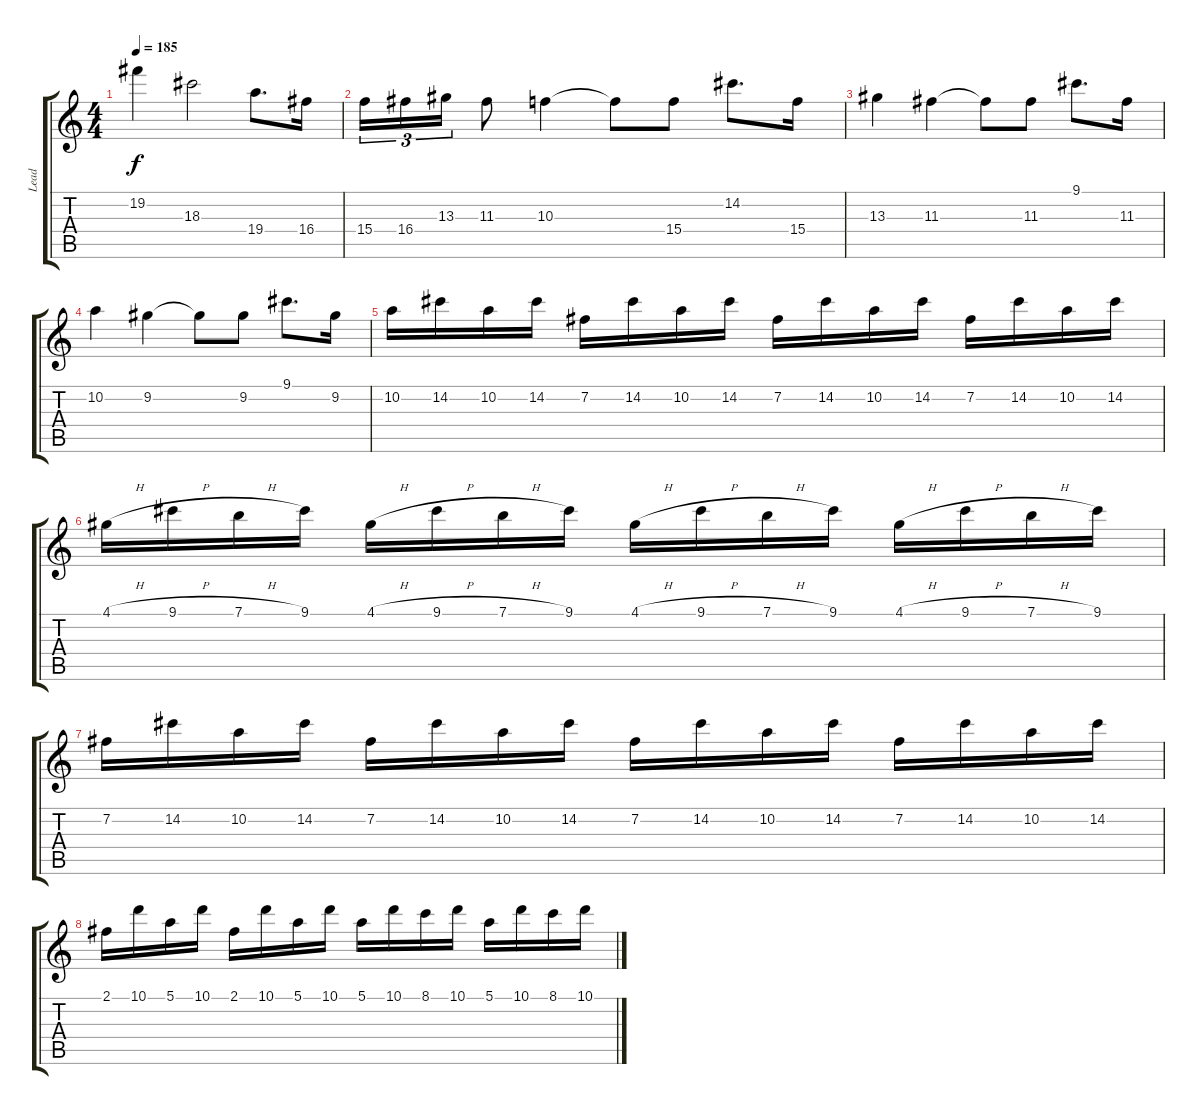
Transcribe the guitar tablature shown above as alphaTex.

\track ("Lead" "Lead") {instrument distortionguitar}
\staff {score tabs}
\tuning (E4 B3 G3 D3 A2 E2) {hide}
\ts (4 4)
\tempo 185
\clef g2
\ks c
19.2.4{dy f} 18.3.2 19.4.8{d} 16.4.16 |
15.4.16{tu (3 2)} 16.4.16{tu (3 2)} 13.3.16{tu (3 2)} 11.3.8 10.3.4 10.3{t}.8 15.4.8 14.2.8{d} 15.4.16 |
13.3.4 11.3.4 11.3{t}.8 11.3.8 9.1.8{d} 11.3.16 |
10.2.4 9.2.4 9.2{t}.8 9.2.8 9.1.8{d} 9.2.16 |
10.2.16 14.2.16 10.2.16 14.2.16 7.2.16 14.2.16 10.2.16 14.2.16 7.2.16 14.2.16 10.2.16 14.2.16 7.2.16 14.2.16 10.2.16 14.2.16 |
4.1{h}.16 9.1{h}.16 7.1{h}.16 9.1.16 4.1{h}.16 9.1{h}.16 7.1{h}.16 9.1.16 4.1{h}.16 9.1{h}.16 7.1{h}.16 9.1.16 4.1{h}.16 9.1{h}.16 7.1{h}.16 9.1.16 |
7.2.16 14.2.16 10.2.16 14.2.16 7.2.16 14.2.16 10.2.16 14.2.16 7.2.16 14.2.16 10.2.16 14.2.16 7.2.16 14.2.16 10.2.16 14.2.16 |
2.1.16 10.1.16 5.1.16 10.1.16 2.1.16 10.1.16 5.1.16 10.1.16 5.1.16 10.1.16 8.1.16 10.1.16 5.1.16 10.1.16 8.1.16 10.1.16
